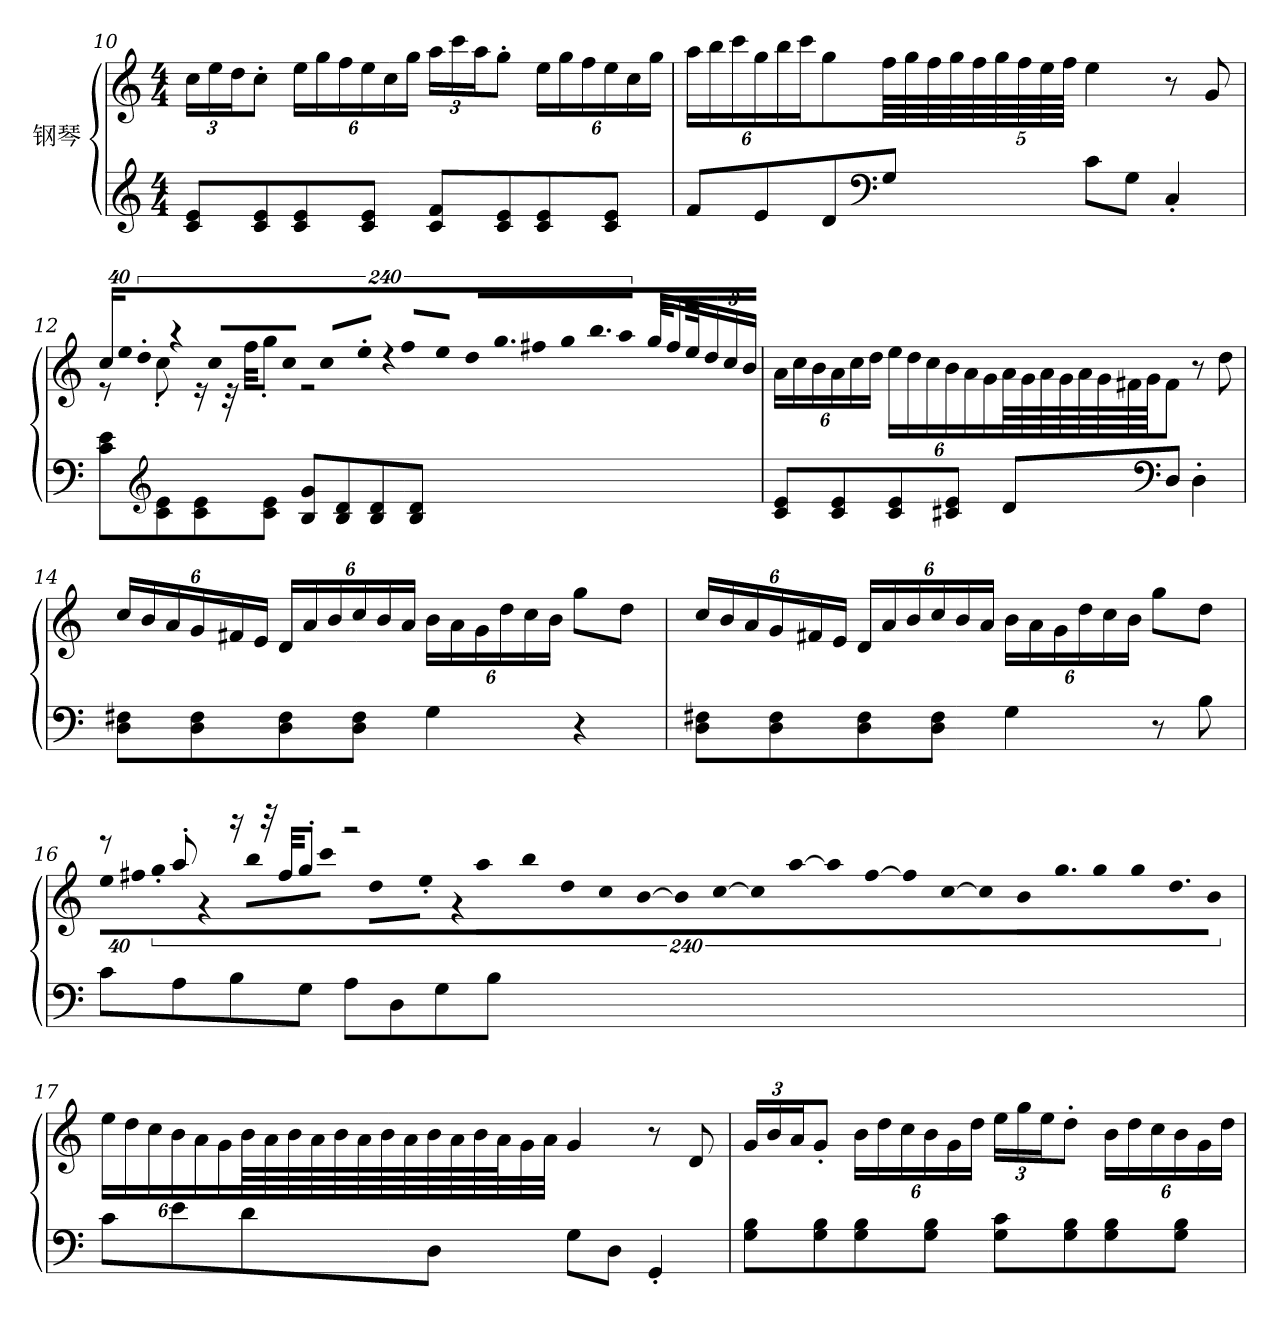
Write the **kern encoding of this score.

**kern	**kern
*part2	*part1
*staff2	*staff1
*I"钢琴	*I"钢琴
*clefG2	*clefG2
*k[]	*k[]
*M4/4	*M4/4
*	*Xbrackettup
=10	=10
8c/ 8e/L	24cc\LL
.	24ee\
.	24dd\J
8c/ 8e/	8cc'\J
8c/ 8e/	24ee\LL
.	24gg\
.	24ff\
8c/ 8e/J	24ee\
.	24cc\
.	24gg\JJ
8c/ 8f/L	24aa\LL
.	24ccc\
.	24aa\J
8c/ 8e/	8gg'\J
8c/ 8e/	24ee\LL
.	24gg\
.	24ff\
8c/ 8e/J	24ee\
.	24cc\
.	24gg\JJ
!!LO:LB:g=z
=11	=11
8f/L	24aa\LL
.	24bb\
.	24ccc\
8e/	24gg\
.	24bb\
.	24ccc\J
8d/	8gg\
*clefF4	*
8G/J	64ff\LLL
.	64gg\
.	64ff\
.	64gg\
.	80ff\
.	80gg\
.	80ff\
.	80ee\
.	80ff\JJJJ
8c\L	4ee\
8G\J	.
4C'/	8r
.	8g/
!!LO:LB:g=z
=12	=12
*	*brackettup
!	!LO:N:vis=32
*	*^
8c\ 8e\L	640%23cc/LLL	8r
!	!LO:N:vis=32	!
.	640%23ee/J	.
!	!LO:N:vis=16	!
.	1920%137dd'/JJ	.
*clefG2	*	*
8c\ 8e\	.	8cc'\
!	!LO:N:vis=32	!
.	640%23r	.
!	!LO:N:vis=32	!
.	640%23cc/LLL	.
!	!LO:N:vis=32	!
.	640%23cc/JJJ	.
8c\ 8e\	.	16r
!	!LO:N:vis=32	!
.	640%23cc/KLL	.
!	!LO:N:vis=16	!
.	1920%137ee'/JJ	.
.	.	32r
.	.	32ff\KKL
!	!LO:N:vis=16	!
.	1920%137r	.
8c\ 8e\J	.	8gg'\J
!	!LO:N:vis=32	!
.	640%23ff/LLL	.
!	!LO:N:vis=32	!
.	640%23ee/JJJ	.
8B/ 8g/L	.	2r
*	*Xbrackettup	*
!	!LO:N:vis=32	!
.	640%23dd/LLL	.
!	!LO:N:vis=32.	!
.	1920%103gg/	.
!	!LO:N:vis=32	!
.	640%23ff#X/	.
8B/ 8d/	.	.
!	!LO:N:vis=32	!
.	640%23gg/	.
!	!LO:N:vis=32.	!
.	1920%103bb/	.
!	!LO:N:vis=32	!
.	640%23aa/JJJ	.
8B/ 8d/	.	.
.	32gg/KLL	.
.	16ff#/	.
.	32ee/K	.
8B/ 8d/J	.	.
.	24dd/	.
.	24cc/	.
.	24b/JJ	.
384ryy	.	384ryy
*	*v	*v
!!LO:LB:g=z
=13	=13
8c/ 8e/L	24a\LL
.	24cc\
.	24b\
8c/ 8e/	24a\
.	24cc\
.	24dd\JJ
8c/ 8e/	24ee\LL
.	24dd\
.	24cc\
8c#X/ 8e/J	24b\
.	24a\
.	24g\
8d/L	64a\LL
.	64g\
.	64a\
.	64g\
.	64a\
.	64g\
.	64f#X\
.	64g\JJJ
*clefF4	*
8D/J	8f#\J
4D'\	8r
.	8dd\
=14	=14
8D\ 8F#X\L	24cc/LL
.	24b/
.	24a/
8D\ 8F#\	24g/
.	24f#X/
.	24e/JJ
8D\ 8F#\	24d/LL
.	24a/
.	24b/
8D\ 8F#\J	24cc/
.	24b/
.	24a/JJ
4G\	24b\LL
.	24a\
.	24g\
.	24dd\
.	24cc\
.	24b\JJ
4r	8gg\L
.	8dd\J
!!LO:LB:g=z
=15	=15
8D\ 8F#X\L	24cc/LL
.	24b/
.	24a/
8D\ 8F#\	24g/
.	24f#X/
.	24e/JJ
8D\ 8F#\	24d/LL
.	24a/
.	24b/
8D\ 8F#\J	24cc/
.	24b/
.	24a/JJ
4G\	24b\LL
.	24a\
.	24g\
.	24dd\
.	24cc\
.	24b\JJ
8r	8gg\L
8B\	8dd\J
!!LO:LB:g=z
=16	=16
*	*^
*	*	*brackettup
!	!	!LO:N:vis=32
8c\L	8r	640%23ee\LLL
!	!	!LO:N:vis=32
.	.	640%23ff#X\J
!	!	!LO:N:vis=16
.	.	1920%137gg'\JJ
8A\	8aa'/	.
!	!	!LO:N:vis=32
.	.	640%23r
!	!	!LO:N:vis=32
.	.	640%23bb\LLL
!	!	!LO:N:vis=32
.	.	640%23ccc\JJJ
8B\	16r	.
!	!	!LO:N:vis=32
.	.	640%23dd\KLL
!	!	!LO:N:vis=16
.	.	1920%137ee'\JJ
.	32r	.
.	32ff#/KKL	.
!	!	!LO:N:vis=16
.	.	1920%137r
8G\J	8gg'/J	.
!	!	!LO:N:vis=32
.	.	640%23aa\LLL
!	!	!LO:N:vis=32
.	.	640%23bb\
8A\L	2r	.
*	*	*Xbrackettup
!	!	!LO:N:vis=64
.	.	640%9dd\K
!	!	!LO:N:vis=32
.	.	1920%53cc\
!	!	!LO:N:vis=64
.	.	[640%9b\K
!	!	!LO:N:vis=32
.	.	1920%53b\]
!	!	!LO:N:vis=32
.	.	[1920%53cc\
!	!	!LO:N:vis=64
.	.	640%9cc\L]
8D\	.	.
!	!	!LO:N:vis=64
.	.	[640%9aa\J
!	!	!LO:N:vis=32
.	.	1920%53aa\]
!	!	!LO:N:vis=32
.	.	[1920%53ff#\
!	!	!LO:N:vis=64
.	.	640%9ff#\L]
!	!	!LO:N:vis=64
.	.	[640%9cc\J
!	!	!LO:N:vis=32
.	.	1920%53cc\JJJ]
8G\	.	.
!	!	!LO:N:vis=32
.	.	640%23b\LLL
!	!	!LO:N:vis=32.
.	.	1920%103gg\
!	!	!LO:N:vis=32
.	.	640%23gg\
8B\J	.	.
!	!	!LO:N:vis=32
.	.	640%23gg\
!	!	!LO:N:vis=32.
.	.	1920%103dd\
!	!	!LO:N:vis=32
.	.	640%23b\JJJ
384ryy	384ryy	.
*	*v	*v
!!LO:PB:g=z
=17	=17
8c\L	24ee\LL
.	24dd\
.	24cc\
8e\	24b\
.	24a\
.	24g\
8d\	64b\LL
.	64a\
.	64b\
.	64a\
.	64b\
.	64a\
.	64b\
.	64a\
8D\J	64b\
.	64a\
.	64b\
.	64a\J
.	32g\
.	32a\JJJ
8G\L	4g/
8D\J	.
4GG'/	8r
.	8d/
=18	=18
8G\ 8B\L	24g/LL
.	24b/
.	24a/J
8G\ 8B\	8g'/J
8G\ 8B\	24b\LL
.	24dd\
.	24cc\
8G\ 8B\J	24b\
.	24g\
.	24dd\JJ
8G\ 8c\L	24ee\LL
.	24gg\
.	24ee\J
8G\ 8B\	8dd'\J
8G\ 8B\	24b\LL
.	24dd\
.	24cc\
8G\ 8B\J	24b\
.	24g\
.	24dd\JJ
=	=
*-	*-
